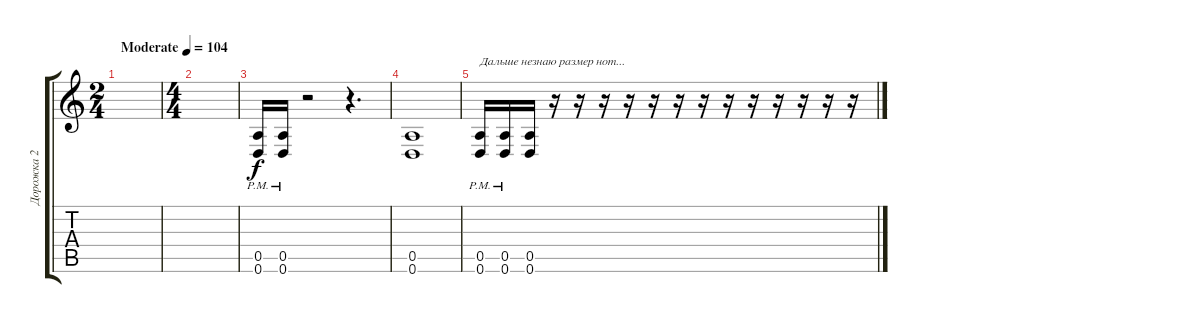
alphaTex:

\track ("Дорожка 2" "Дорожка 2") {instrument distortionguitar}
\staff {score tabs}
\tuning (E4 B3 G3 D3 A2 D2) {hide}
\ts (2 4)
\tempo (104 "Moderate")
\clef g2
\ks c
|
\ts (4 4)
|
(0.5{pm} 0.6{pm}).16 (0.5{pm} 0.6{pm}).16 r.2 r.4{d} |
(0.5 0.6).1 |
(0.5{pm} 0.6{pm}).16{txt "Дальше незнаю размер нот..."} (0.5{pm} 0.6{pm}).16 (0.5 0.6).16 r.16 r.16 r.16 r.16 r.16 r.16 r.16 r.16 r.16 r.16 r.16 r.16 r.16
